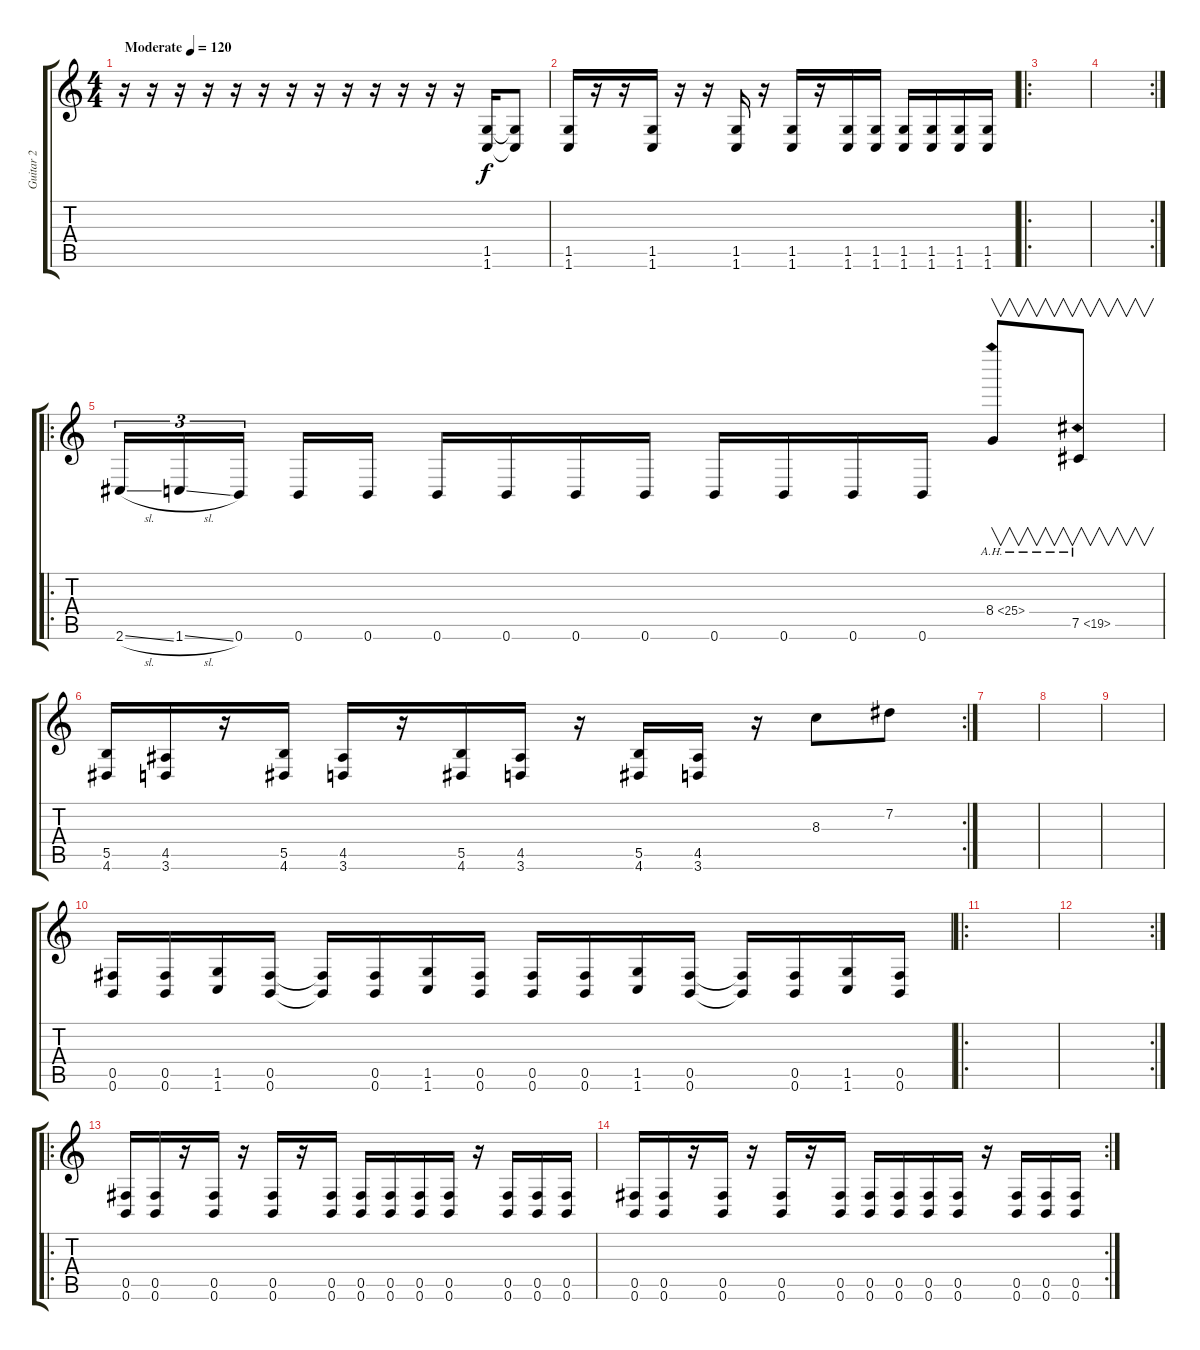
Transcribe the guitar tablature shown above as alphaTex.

\track ("Guitar 2" "Guitar 2") {instrument distortionguitar}
\staff {score tabs}
\tuning (Db4 Ab3 E3 B2 Gb2 B1) {hide}
\ts (4 4)
\tempo (120 "Moderate")
\clef g2
\ks c
r.16{dy f instrument distortionguitar} r.16 r.16 r.16 r.16 r.16 r.16 r.16 r.16 r.16 r.16 r.16 r.16 (1.5 1.6).16 (1.5{t} 1.6{t}).8 |
(1.5 1.6).16 r.16 r.16 (1.5 1.6).16 r.16 r.16 (1.5 1.6).16 r.16 (1.5 1.6).16 r.16 (1.5 1.6).16 (1.5 1.6).16 (1.5 1.6).16 (1.5 1.6).16 (1.5 1.6).16 (1.5 1.6).16 |
\ro
|
\rc 2
|
\ro
2.6{sl}.16{tu (3 2)} 1.6{sl}.16{tu (3 2)} 0.6.16{tu (3 2) beam splitsecondary} 0.6.16 0.6.16 0.6.16 0.6.16 0.6.16 0.6.16 0.6.16 0.6.16 0.6.16 0.6.16 8.4{ah 17}.8{v} 7.5{ah 12}.8{v} |
\rc 2
(5.5 4.6).16 (4.5 3.6).16 r.16 (5.5 4.6).16 (4.5 3.6).16 r.16 (5.5 4.6).16 (4.5 3.6).16 r.16 (5.5 4.6).16 (4.5 3.6).16 r.16 8.3.8 7.2.8 |
|
|
|
(0.5 0.6).16 (0.5 0.6).16 (1.5 1.6).16 (0.5 0.6).16 (0.5{t} 0.6{t}).16 (0.5 0.6).16 (1.5 1.6).16 (0.5 0.6).16 (0.5 0.6).16 (0.5 0.6).16 (1.5 1.6).16 (0.5 0.6).16 (0.5{t} 0.6{t}).16 (0.5 0.6).16 (1.5 1.6).16 (0.5 0.6).16 |
\ro
|
\rc 2
|
\ro
(0.5 0.6).16 (0.5 0.6).16 r.16 (0.5 0.6).16 r.16 (0.5 0.6).16 r.16 (0.5 0.6).16 (0.5 0.6).16 (0.5 0.6).16 (0.5 0.6).16 (0.5 0.6).16 r.16 (0.5 0.6).16 (0.5 0.6).16 (0.5 0.6).16 |
\rc 2
(0.5 0.6).16 (0.5 0.6).16 r.16 (0.5 0.6).16 r.16 (0.5 0.6).16 r.16 (0.5 0.6).16 (0.5 0.6).16 (0.5 0.6).16 (0.5 0.6).16 (0.5 0.6).16 r.16 (0.5 0.6).16 (0.5 0.6).16 (0.5 0.6).16
